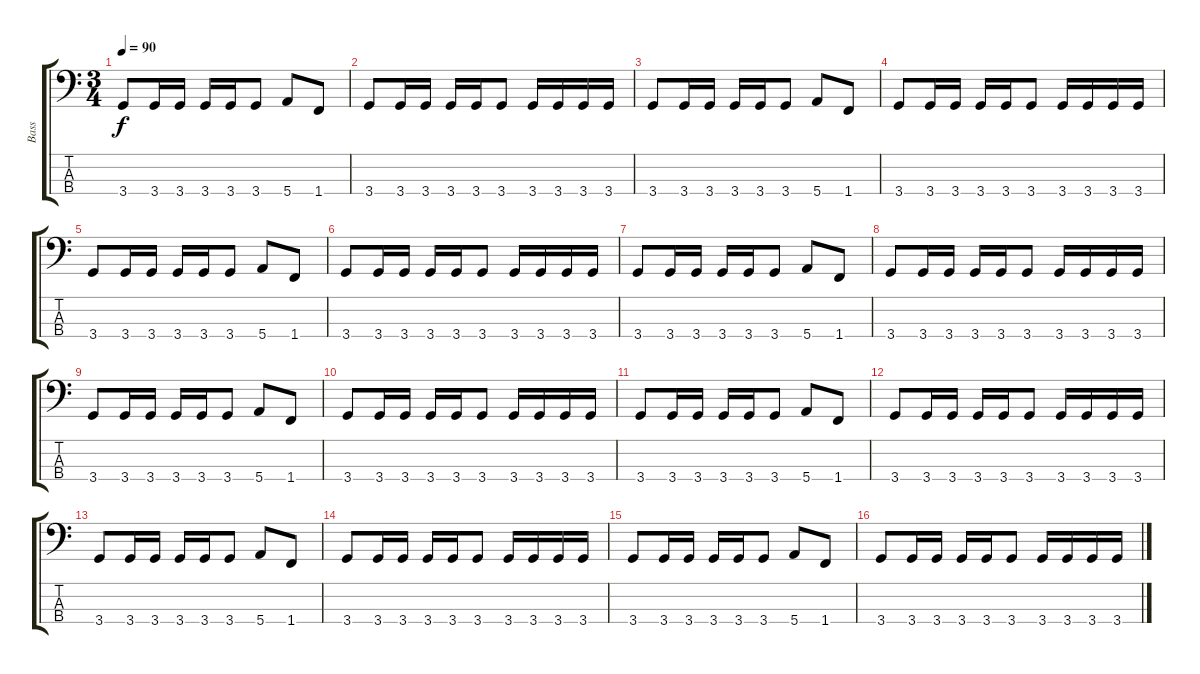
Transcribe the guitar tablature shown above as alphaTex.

\track ("Bass" "Bass") {instrument electricbassfinger}
\staff {score tabs}
\tuning (G2 D2 A1 E1) {hide}
\ts (3 4)
\tempo 90
\clef f4
\ks c
3.4.8{dy f} 3.4.16 3.4.16 3.4.16 3.4.16 3.4.8 5.4.8 1.4.8 |
3.4.8 3.4.16 3.4.16 3.4.16 3.4.16 3.4.8 3.4.16 3.4.16 3.4.16 3.4.16 |
3.4.8 3.4.16 3.4.16 3.4.16 3.4.16 3.4.8 5.4.8 1.4.8 |
3.4.8 3.4.16 3.4.16 3.4.16 3.4.16 3.4.8 3.4.16 3.4.16 3.4.16 3.4.16 |
3.4.8 3.4.16 3.4.16 3.4.16 3.4.16 3.4.8 5.4.8 1.4.8 |
3.4.8 3.4.16 3.4.16 3.4.16 3.4.16 3.4.8 3.4.16 3.4.16 3.4.16 3.4.16 |
3.4.8 3.4.16 3.4.16 3.4.16 3.4.16 3.4.8 5.4.8 1.4.8 |
3.4.8 3.4.16 3.4.16 3.4.16 3.4.16 3.4.8 3.4.16 3.4.16 3.4.16 3.4.16 |
3.4.8 3.4.16 3.4.16 3.4.16 3.4.16 3.4.8 5.4.8 1.4.8 |
3.4.8 3.4.16 3.4.16 3.4.16 3.4.16 3.4.8 3.4.16 3.4.16 3.4.16 3.4.16 |
3.4.8 3.4.16 3.4.16 3.4.16 3.4.16 3.4.8 5.4.8 1.4.8 |
3.4.8 3.4.16 3.4.16 3.4.16 3.4.16 3.4.8 3.4.16 3.4.16 3.4.16 3.4.16 |
3.4.8 3.4.16 3.4.16 3.4.16 3.4.16 3.4.8 5.4.8 1.4.8 |
3.4.8 3.4.16 3.4.16 3.4.16 3.4.16 3.4.8 3.4.16 3.4.16 3.4.16 3.4.16 |
3.4.8 3.4.16 3.4.16 3.4.16 3.4.16 3.4.8 5.4.8 1.4.8 |
3.4.8 3.4.16 3.4.16 3.4.16 3.4.16 3.4.8 3.4.16 3.4.16 3.4.16 3.4.16
